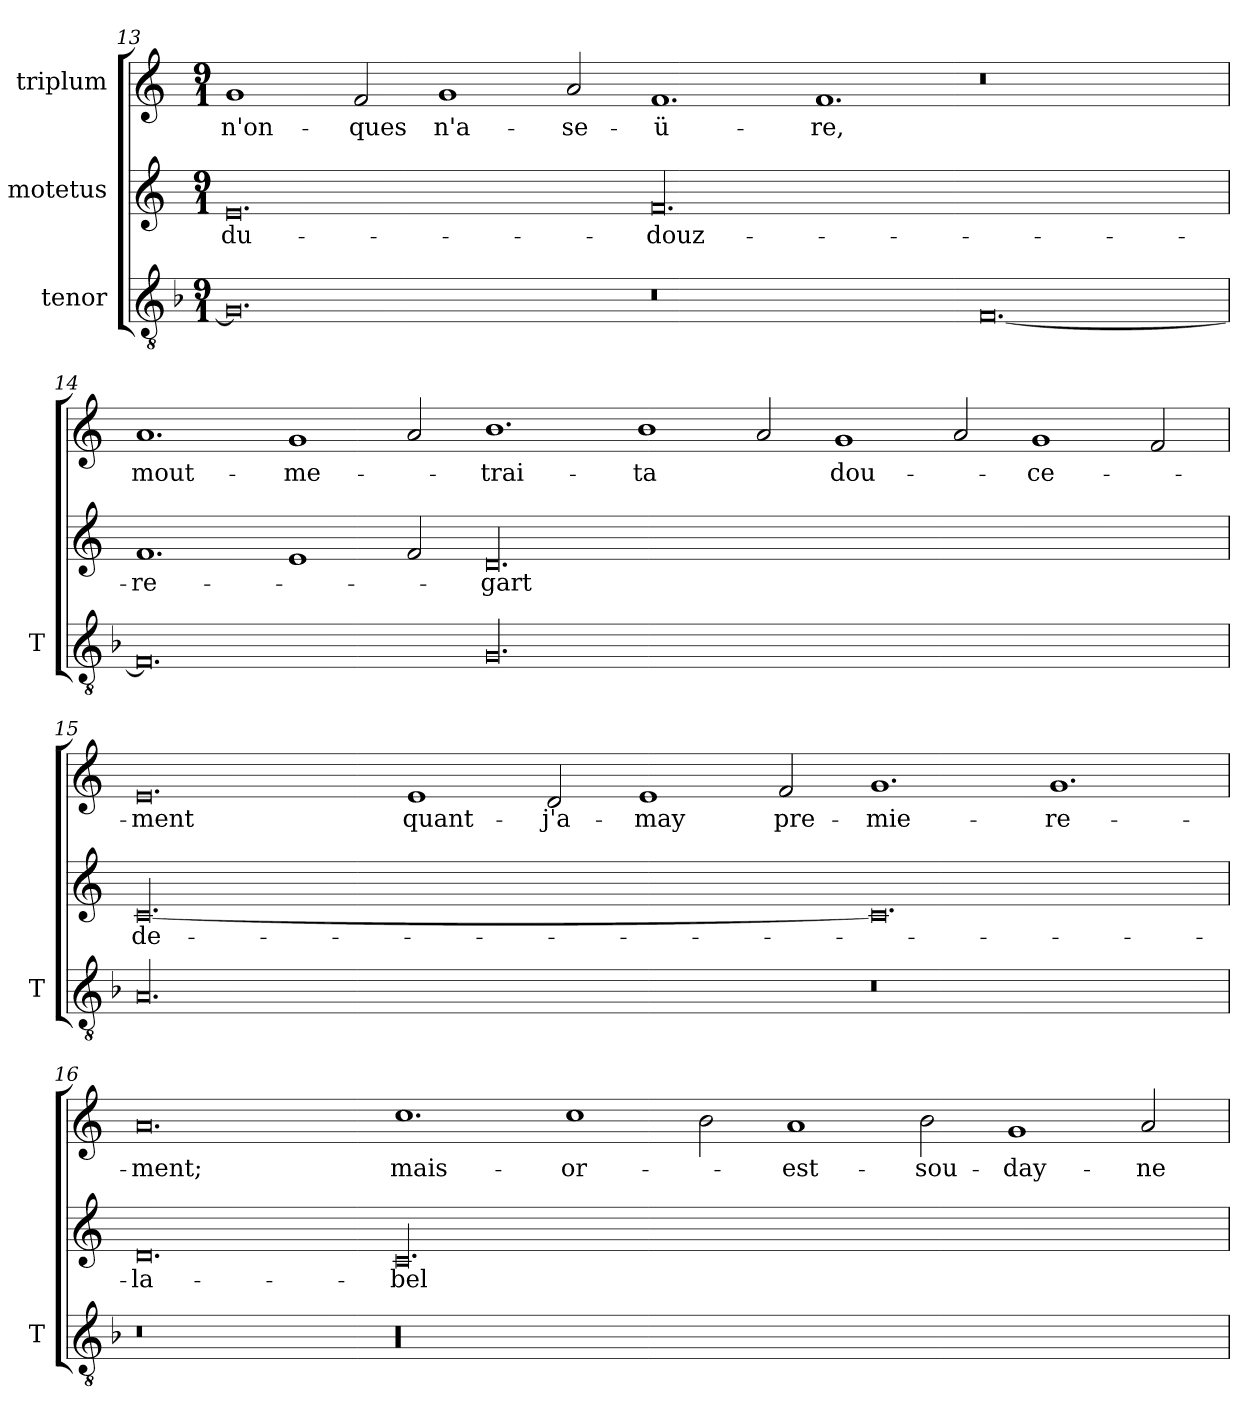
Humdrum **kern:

**kern	**kern	**text	**kern	**text
*part3	*part2	*part2	*part1	*part1
*staff3	*staff2	*staff2	*staff1	*staff1
*I"tenor	*I"motetus	*	*I"triplum	*
*I'T	*	*	*	*
!!LO:LB:g=z
*clefGv2	*clefG2	*	*clefG2	*
*k[b-]	*k[]	*	*k[]	*
*F:	*C:	*	*C:	*
*M9/1	*M9/1	*	*M9/1	*
=13	=13	=13	=13	=13
0.G/]	0.e/	du-	1g/	n'on-
.	.	.	2f/	-ques
.	.	.	1g/	n'a-
.	.	.	2a/	-se-
0.r	00.f/	douz-	1.f/	-ü-
.	.	.	1.f/	-re,
[0.F/	.	.	0.r	.
=14	=14	=14	=14	=14
0.F/]	1.f/	re-	1.a/	mout-
.	1e/	.	1g/	me-
.	2f/	.	2a/	.
00.G/	00.d/	-gart	1.b\	trai-
.	.	.	1b\	-ta
.	.	.	2a/	.
.	.	.	1g/	dou-
.	.	.	2a/	.
.	.	.	1g/	-ce-
.	.	.	2f/	.
!!LO:LB:g=z
=15	=15	=15	=15	=15
00.A/	[00.c/	de-	0.e/	-ment
.	.	.	1e/	quant-
.	.	.	2d/	j'a-
.	.	.	1e/	-may
.	.	.	2f/	pre-
0.r	0.c/]	.	1.g/	-mie-
.	.	.	1.g/	-re-
=16	=16	=16	=16	=16
0.r	0.d/	la-	0.a/	-ment;
00.r	00.c/	bel-	1.cc\	mais-
.	.	.	1cc\	or-
.	.	.	2b\	.
.	.	.	1a/	est-
.	.	.	2b\	sou-
.	.	.	1g/	-day-
.	.	.	2a/	-ne-
=	=	=	=	=
*-	*-	*-	*-	*-
